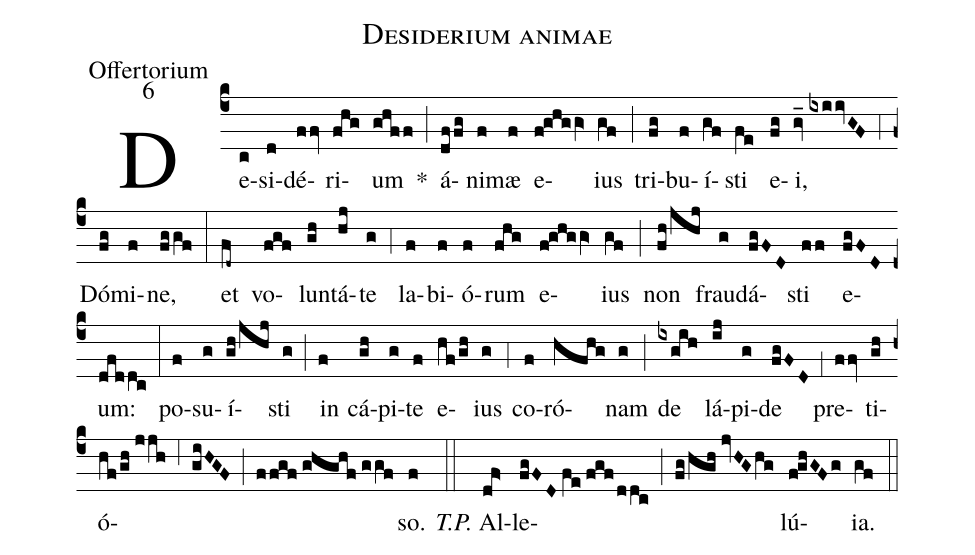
name:Desiderium animae;
office-part:Offertorium;
mode:6;
%%
(c4) De(c)si(d)dé(ffv)ri(fhg)um(ghff) *(;)
á(dffg)ni(f)mæ(f) e(f!ghggV>)ius(gf) (;) tri(fg)bu(f)í(gf)sti(fe) e(fg)i,(gv_//ixiivGF) (,4) Dó(fg)mi(f)ne,(fggf) (:)
et(fd~) vo(fgf)lun(gh)tá(hj)te(g) (,4) la(f)bi(f)ó(f)rum(fhg) e(f!ghggV>)ius(gf) (;) non(fh/jhj) frau(g)dá(fgFD)sti(ff) e(fgFD)um:(dfddc) (:)
po(f)su(g)í(gh/jhj)sti(g) (;) in(f) cá(gh)pi(g)te(f) e(hf/gh)ius(g) (,4) co(f)ró(hfhg)nam(g) (;) de(ixgih) lá(ij)pi(g)de(fgFD) (,1) pre(ffv)ti(gh)ó(hf/gh//jjh)(,6)(giHGF)(;)(ffgf//ghghf//ggf)so.(f) (::) <i>T.P.</i> Al(df>)le(fgFD//fe//fgf/ddc)(;)(fg/hgh//jvHG/hg)lú(f!ghGFg)ia.(gf) (::)
